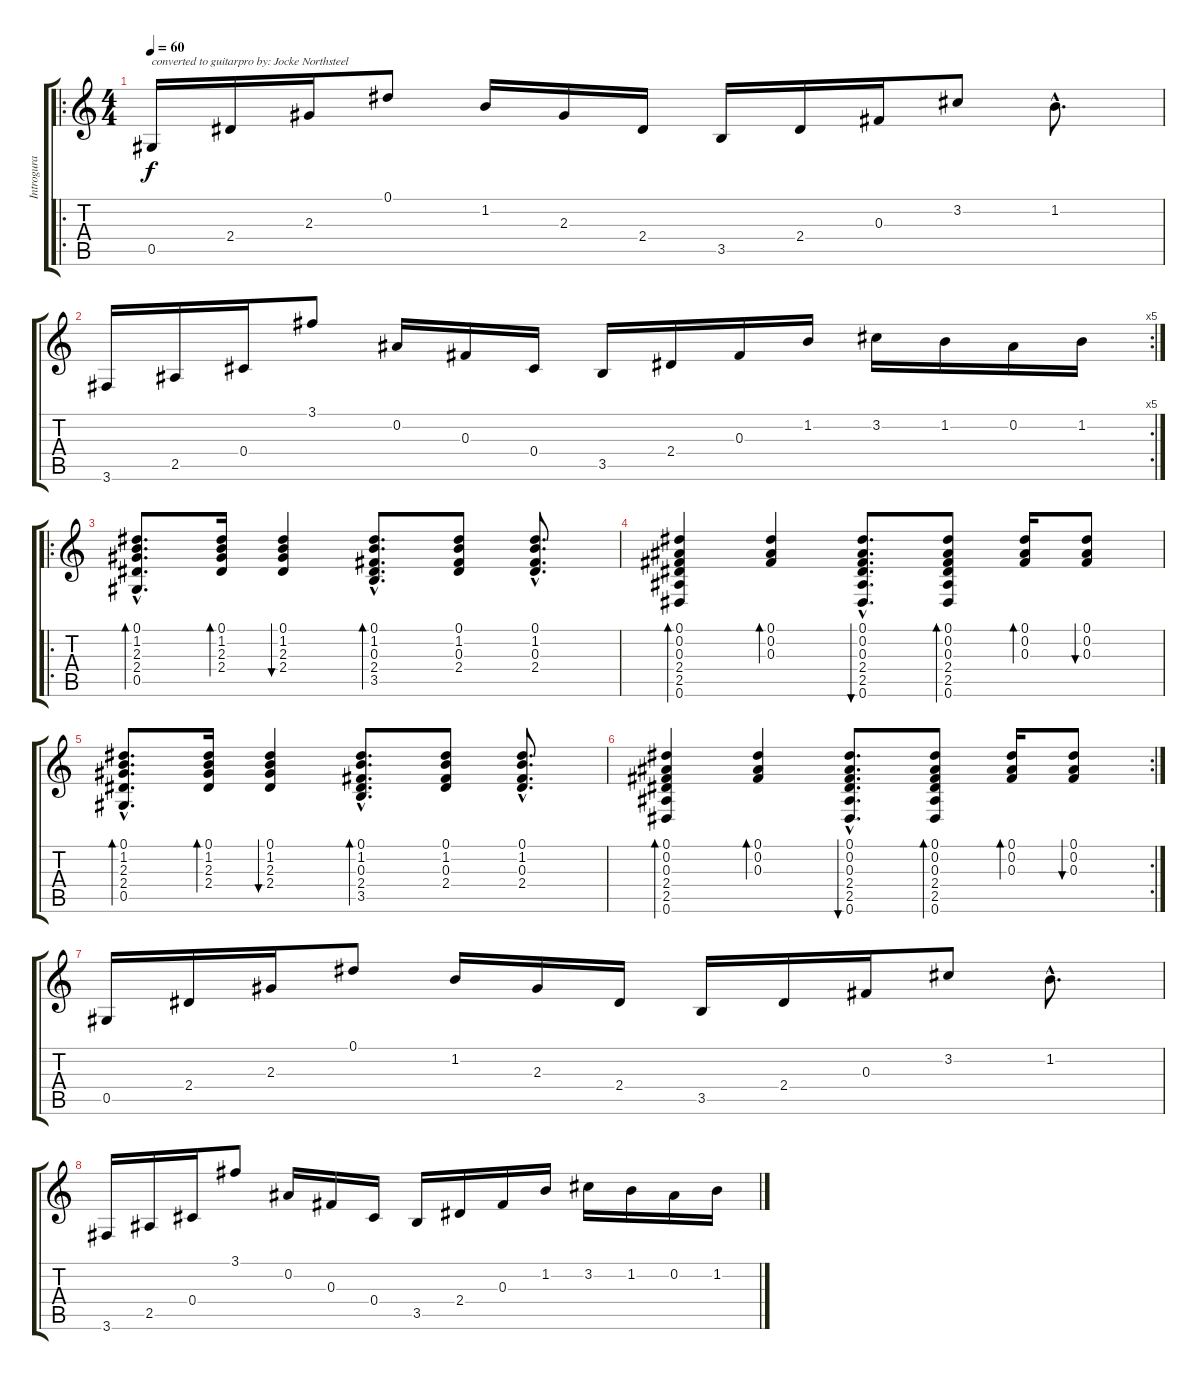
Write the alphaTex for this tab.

\track ("Introgura" "Introgura") {instrument acousticguitarnylon}
\staff {score tabs}
\tuning (Eb4 Bb3 Gb3 Db3 Ab2 Eb2) {hide}
\ro
\ts (4 4)
\tempo 60
\clef g2
\ks c
0.5.16{txt "converted to guitarpro by: Jocke Northsteel" dy f instrument acousticguitarnylon} 2.4.16 2.3.16 0.1.8 1.2.16 2.3.16 2.4.16 3.5.16 2.4.16 0.3.16 3.2.8 1.2{hac}.8{d} |
\rc 5
3.6.16{txt ""} 2.5.16 0.4.16 3.1.8 0.2.16 0.3.16 0.4.16 3.5.16 2.4.16 0.3.16 1.2.16 3.2.16 1.2.16 0.2.16 1.2.16 |
\ro
(0.1{hac} 1.2{hac} 2.3{hac} 2.4{hac} 0.5{hac}).8{d bd 60} (0.1 1.2 2.3 2.4).16{bd 30} (0.1 1.2 2.3 2.4).4{bu 30} (0.1{hac} 1.2{hac} 0.3{hac} 2.4{hac} 3.5{hac}).8{d bd 30} (0.1 1.2 0.3 2.4).8 (0.1{hac} 1.2{hac} 0.3{hac} 2.4{hac}).8{d} |
(0.1 0.2 0.3 2.4 2.5 0.6).4{bd 30} (0.1 0.2 0.3).4{bd 30} (0.1{hac} 0.2{hac} 0.3{hac} 2.4{hac} 2.5{hac} 0.6{hac}).8{d bu 30} (0.1 0.2 0.3 2.4 2.5 0.6).8{bd 30} (0.1 0.2 0.3).16{bd 30} (0.1 0.2 0.3).8{bu 30} |
(0.1{hac} 1.2{hac} 2.3{hac} 2.4{hac} 0.5{hac}).8{d bd 60} (0.1 1.2 2.3 2.4).16{bd 30} (0.1 1.2 2.3 2.4).4{bu 30} (0.1{hac} 1.2{hac} 0.3{hac} 2.4{hac} 3.5{hac}).8{d bd 30} (0.1 1.2 0.3 2.4).8 (0.1{hac} 1.2{hac} 0.3{hac} 2.4{hac}).8{d} |
\rc 2
(0.1 0.2 0.3 2.4 2.5 0.6).4{bd 30} (0.1 0.2 0.3).4{bd 30} (0.1{hac} 0.2{hac} 0.3{hac} 2.4{hac} 2.5{hac} 0.6{hac}).8{d bu 30} (0.1 0.2 0.3 2.4 2.5 0.6).8{bd 30} (0.1 0.2 0.3).16{bd 30} (0.1 0.2 0.3).8{bu 30} |
0.5.16 2.4.16 2.3.16 0.1.8 1.2.16 2.3.16 2.4.16 3.5.16 2.4.16 0.3.16 3.2.8 1.2{hac}.8{d} |
3.6.16 2.5.16 0.4.16 3.1.8 0.2.16 0.3.16 0.4.16 3.5.16 2.4.16 0.3.16 1.2.16 3.2.16 1.2.16 0.2.16 1.2.16
